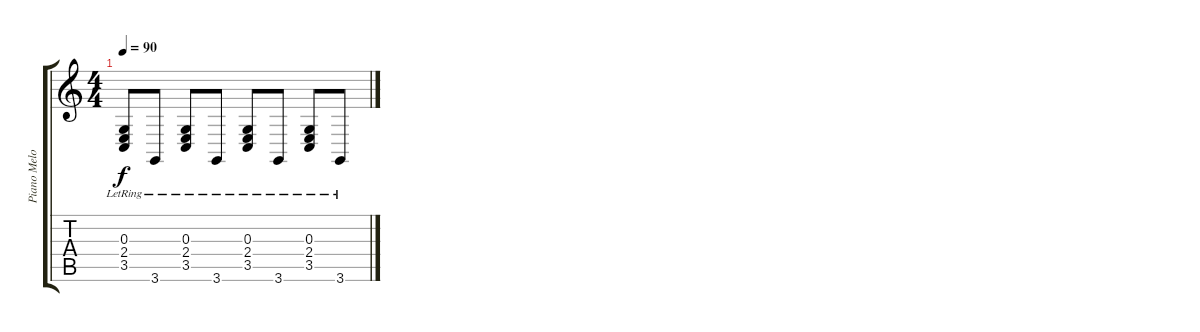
\track ("Piano Melody" "Piano Melo") {instrument acousticgrandpiano}
\staff {score tabs}
\tuning (E4 B3 G3 D3 A2 E2) {hide}
\ts (4 4)
\tempo 90
\clef g2
\ks c
(0.3{lr} 2.4{lr} 3.5{lr}).8{dy f} 3.6{lr}.8 (0.3{lr} 2.4{lr} 3.5{lr}).8 3.6{lr}.8 (0.3{lr} 2.4{lr} 3.5{lr}).8 3.6{lr}.8 (0.3{lr} 2.4{lr} 3.5{lr}).8 3.6{lr}.8
